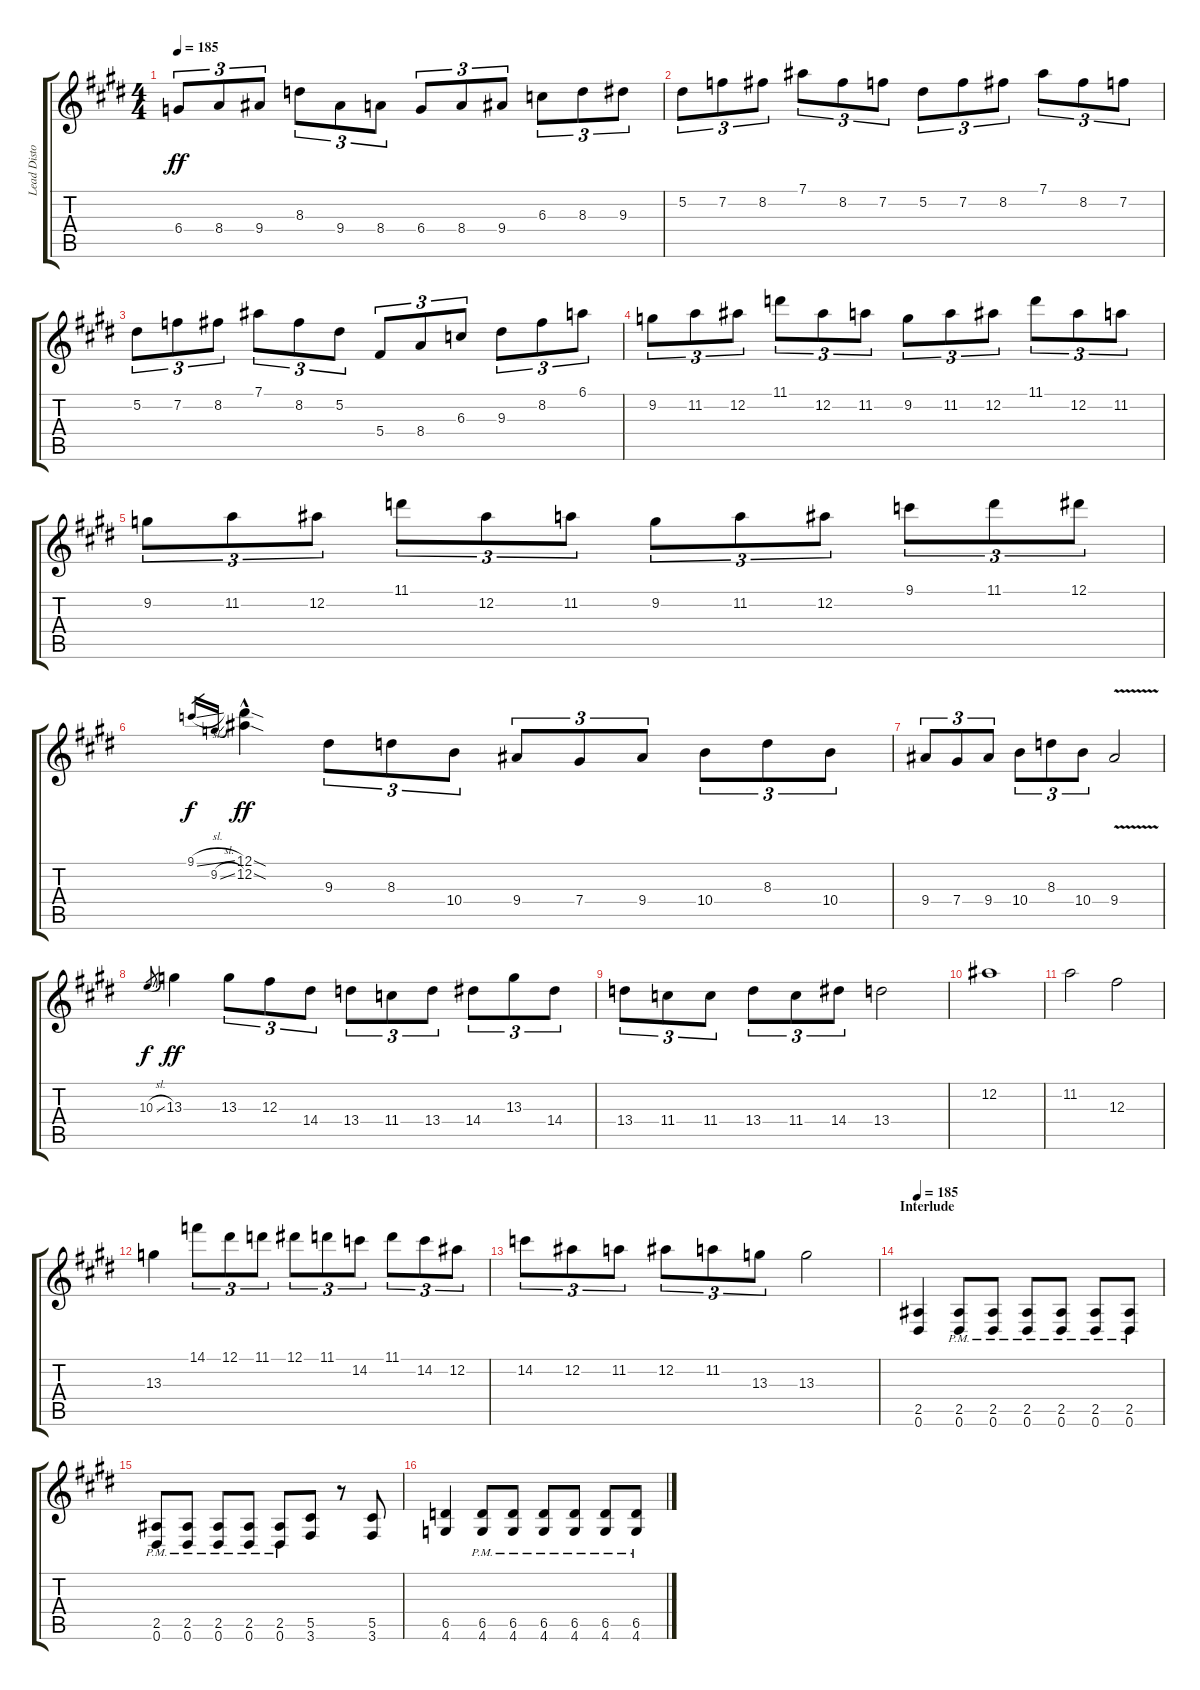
\track ("Lead Distortion" "Lead Disto") {instrument distortionguitar}
\staff {score tabs}
\tuning (Eb4 Bb3 Gb3 Db3 Ab2 Eb2) {hide}
\ts (4 4)
\tempo 185
\clef g2
\ks e
6.4.8{tu (3 2) dy ff} 8.4.8{tu (3 2)} 9.4.8{tu (3 2)} 8.3.8{tu (3 2)} 9.4.8{tu (3 2)} 8.4.8{tu (3 2)} 6.4.8{tu (3 2)} 8.4.8{tu (3 2)} 9.4.8{tu (3 2)} 6.3.8{tu (3 2)} 8.3.8{tu (3 2)} 9.3.8{tu (3 2)} |
5.2.8{tu (3 2)} 7.2.8{tu (3 2)} 8.2.8{tu (3 2)} 7.1.8{tu (3 2)} 8.2.8{tu (3 2)} 7.2.8{tu (3 2)} 5.2.8{tu (3 2)} 7.2.8{tu (3 2)} 8.2.8{tu (3 2)} 7.1.8{tu (3 2)} 8.2.8{tu (3 2)} 7.2.8{tu (3 2)} |
5.2.8{tu (3 2)} 7.2.8{tu (3 2)} 8.2.8{tu (3 2)} 7.1.8{tu (3 2)} 8.2.8{tu (3 2)} 5.2.8{tu (3 2)} 5.4.8{tu (3 2)} 8.4.8{tu (3 2)} 6.3.8{tu (3 2)} 9.3.8{tu (3 2)} 8.2.8{tu (3 2)} 6.1.8{tu (3 2)} |
9.2.8{tu (3 2)} 11.2.8{tu (3 2)} 12.2.8{tu (3 2)} 11.1.8{tu (3 2)} 12.2.8{tu (3 2)} 11.2.8{tu (3 2)} 9.2.8{tu (3 2)} 11.2.8{tu (3 2)} 12.2.8{tu (3 2)} 11.1.8{tu (3 2)} 12.2.8{tu (3 2)} 11.2.8{tu (3 2)} |
9.2.8{tu (3 2)} 11.2.8{tu (3 2)} 12.2.8{tu (3 2)} 11.1.8{tu (3 2)} 12.2.8{tu (3 2)} 11.2.8{tu (3 2)} 9.2.8{tu (3 2)} 11.2.8{tu (3 2)} 12.2.8{tu (3 2)} 9.1.8{tu (3 2)} 11.1.8{tu (3 2)} 12.1.8{tu (3 2)} |
9.1{sl}.16{gr dy f} 9.2{sl}.16{gr} (12.1{sod} 12.2{sod hac}).4{dy ff} 9.3.8{tu (3 2)} 8.3.8{tu (3 2)} 10.4.8{tu (3 2)} 9.4.8{tu (3 2)} 7.4.8{tu (3 2)} 9.4.8{tu (3 2)} 10.4.8{tu (3 2)} 8.3.8{tu (3 2)} 10.4.8{tu (3 2)} |
9.4.8{tu (3 2)} 7.4.8{tu (3 2)} 9.4.8{tu (3 2)} 10.4.8{tu (3 2)} 8.3.8{tu (3 2)} 10.4.8{tu (3 2)} 9.4{v}.2 |
10.3{sl}.8{gr dy f} 13.3.4{dy ff} 13.3.8{tu (3 2)} 12.3.8{tu (3 2)} 14.4.8{tu (3 2)} 13.4.8{tu (3 2)} 11.4.8{tu (3 2)} 13.4.8{tu (3 2)} 14.4.8{tu (3 2)} 13.3.8{tu (3 2)} 14.4.8{tu (3 2)} |
13.4.8{tu (3 2)} 11.4.8{tu (3 2)} 11.4.8{tu (3 2)} 13.4.8{tu (3 2)} 11.4.8{tu (3 2)} 14.4.8{tu (3 2)} 13.4.2 |
12.2.1 |
11.2.2 12.3.2 |
13.3.4 14.1.8{tu (3 2)} 12.1.8{tu (3 2)} 11.1.8{tu (3 2)} 12.1.8{tu (3 2)} 11.1.8{tu (3 2)} 14.2.8{tu (3 2)} 11.1.8{tu (3 2)} 14.2.8{tu (3 2)} 12.2.8{tu (3 2)} |
14.2.8{tu (3 2)} 12.2.8{tu (3 2)} 11.2.8{tu (3 2)} 12.2.8{tu (3 2)} 11.2.8{tu (3 2)} 13.3.8{tu (3 2)} 13.3.2 |
\section ("" "Interlude")
\tempo 185
(2.5 0.6).4{balance 16} (2.5{pm} 0.6{pm}).8 (2.5{pm} 0.6{pm}).8 (2.5{pm} 0.6{pm}).8 (2.5{pm} 0.6{pm}).8 (2.5{pm} 0.6{pm}).8 (2.5{pm} 0.6{pm}).8 |
(2.5{pm} 0.6{pm}).8 (2.5{pm} 0.6{pm}).8 (2.5{pm} 0.6{pm}).8 (2.5{pm} 0.6{pm}).8 (2.5{pm} 0.6{pm}).8 (5.5 3.6).8 r.8 (5.5 3.6).8 |
(6.5 4.6).4 (6.5{pm} 4.6{pm}).8 (6.5{pm} 4.6{pm}).8 (6.5{pm} 4.6{pm}).8 (6.5{pm} 4.6{pm}).8 (6.5{pm} 4.6{pm}).8 (6.5{pm} 4.6{pm}).8
